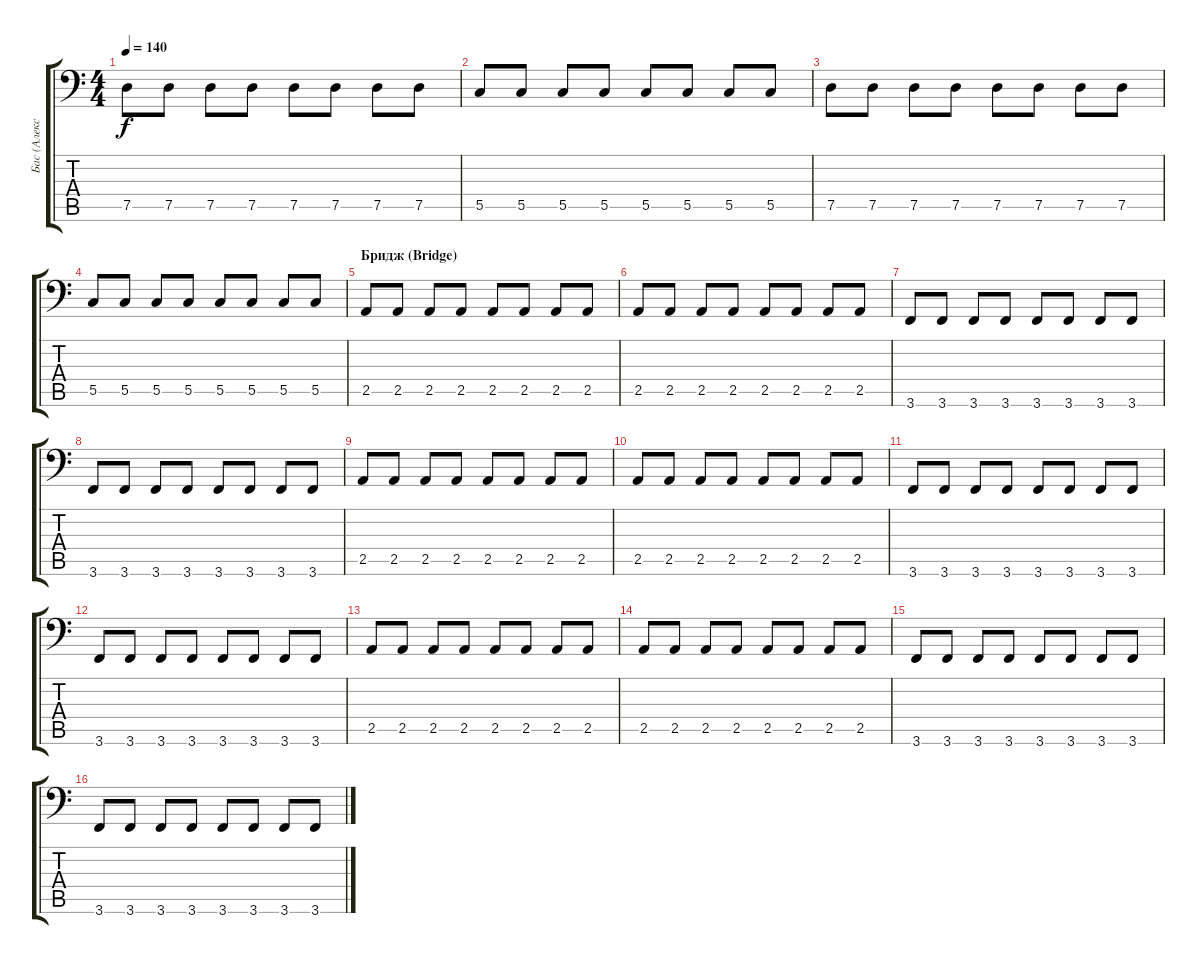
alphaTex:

\track ("Бас (Александр Тимонин)" "Бас (Алекс") {instrument electricbasspick}
\staff {score tabs}
\tuning (D3 A2 F2 C2 G1 D1) {hide}
\ts (4 4)
\tempo 140
\clef f4
\ks c
7.5.8{dy f} 7.5.8 7.5.8 7.5.8 7.5.8 7.5.8 7.5.8 7.5.8 |
5.5.8 5.5.8 5.5.8 5.5.8 5.5.8 5.5.8 5.5.8 5.5.8 |
7.5.8 7.5.8 7.5.8 7.5.8 7.5.8 7.5.8 7.5.8 7.5.8 |
5.5.8 5.5.8 5.5.8 5.5.8 5.5.8 5.5.8 5.5.8 5.5.8 |
\section ("" "Бридж (Bridge)")
2.5.8 2.5.8 2.5.8 2.5.8 2.5.8 2.5.8 2.5.8 2.5.8 |
2.5.8 2.5.8 2.5.8 2.5.8 2.5.8 2.5.8 2.5.8 2.5.8 |
3.6.8 3.6.8 3.6.8 3.6.8 3.6.8 3.6.8 3.6.8 3.6.8 |
3.6.8 3.6.8 3.6.8 3.6.8 3.6.8 3.6.8 3.6.8 3.6.8 |
2.5.8 2.5.8 2.5.8 2.5.8 2.5.8 2.5.8 2.5.8 2.5.8 |
2.5.8 2.5.8 2.5.8 2.5.8 2.5.8 2.5.8 2.5.8 2.5.8 |
3.6.8 3.6.8 3.6.8 3.6.8 3.6.8 3.6.8 3.6.8 3.6.8 |
3.6.8 3.6.8 3.6.8 3.6.8 3.6.8 3.6.8 3.6.8 3.6.8 |
2.5.8 2.5.8 2.5.8 2.5.8 2.5.8 2.5.8 2.5.8 2.5.8 |
2.5.8 2.5.8 2.5.8 2.5.8 2.5.8 2.5.8 2.5.8 2.5.8 |
3.6.8 3.6.8 3.6.8 3.6.8 3.6.8 3.6.8 3.6.8 3.6.8 |
3.6.8 3.6.8 3.6.8 3.6.8 3.6.8 3.6.8 3.6.8 3.6.8
